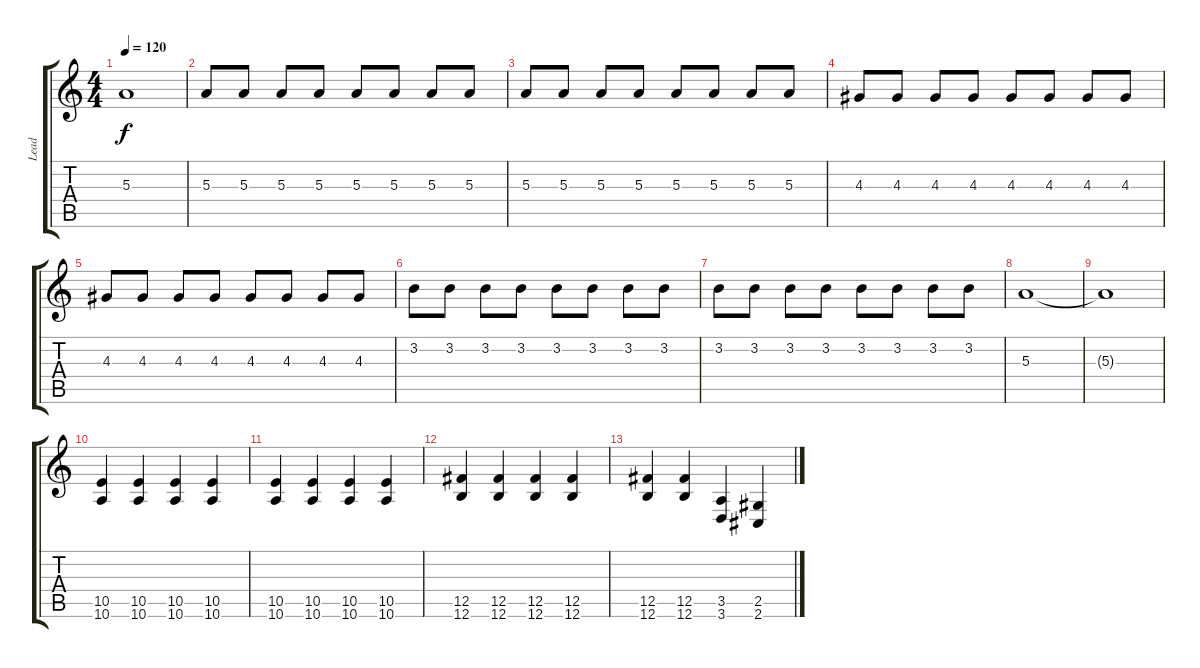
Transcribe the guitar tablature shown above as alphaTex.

\track ("Lead" "Lead") {instrument distortionguitar}
\staff {score tabs}
\tuning (Db4 Ab3 E3 B2 Gb2 B1) {hide}
\ts (4 4)
\tempo 120
\clef g2
\ks c
5.3{t}.1{dy f} |
5.3.8 5.3.8 5.3.8 5.3.8 5.3.8 5.3.8 5.3.8 5.3.8 |
5.3.8 5.3.8 5.3.8 5.3.8 5.3.8 5.3.8 5.3.8 5.3.8 |
4.3.8 4.3.8 4.3.8 4.3.8 4.3.8 4.3.8 4.3.8 4.3.8 |
4.3.8 4.3.8 4.3.8 4.3.8 4.3.8 4.3.8 4.3.8 4.3.8 |
3.2.8 3.2.8 3.2.8 3.2.8 3.2.8 3.2.8 3.2.8 3.2.8 |
3.2.8 3.2.8 3.2.8 3.2.8 3.2.8 3.2.8 3.2.8 3.2.8 |
5.3.1 |
5.3{t}.1 |
(10.5 10.6).4 (10.5 10.6).4 (10.5 10.6).4 (10.5 10.6).4 |
(10.5 10.6).4 (10.5 10.6).4 (10.5 10.6).4 (10.5 10.6).4 |
(12.5 12.6).4 (12.5 12.6).4 (12.5 12.6).4 (12.5 12.6).4 |
(12.5 12.6).4 (12.5 12.6).4 (3.5 3.6).4 (2.5 2.6).4
